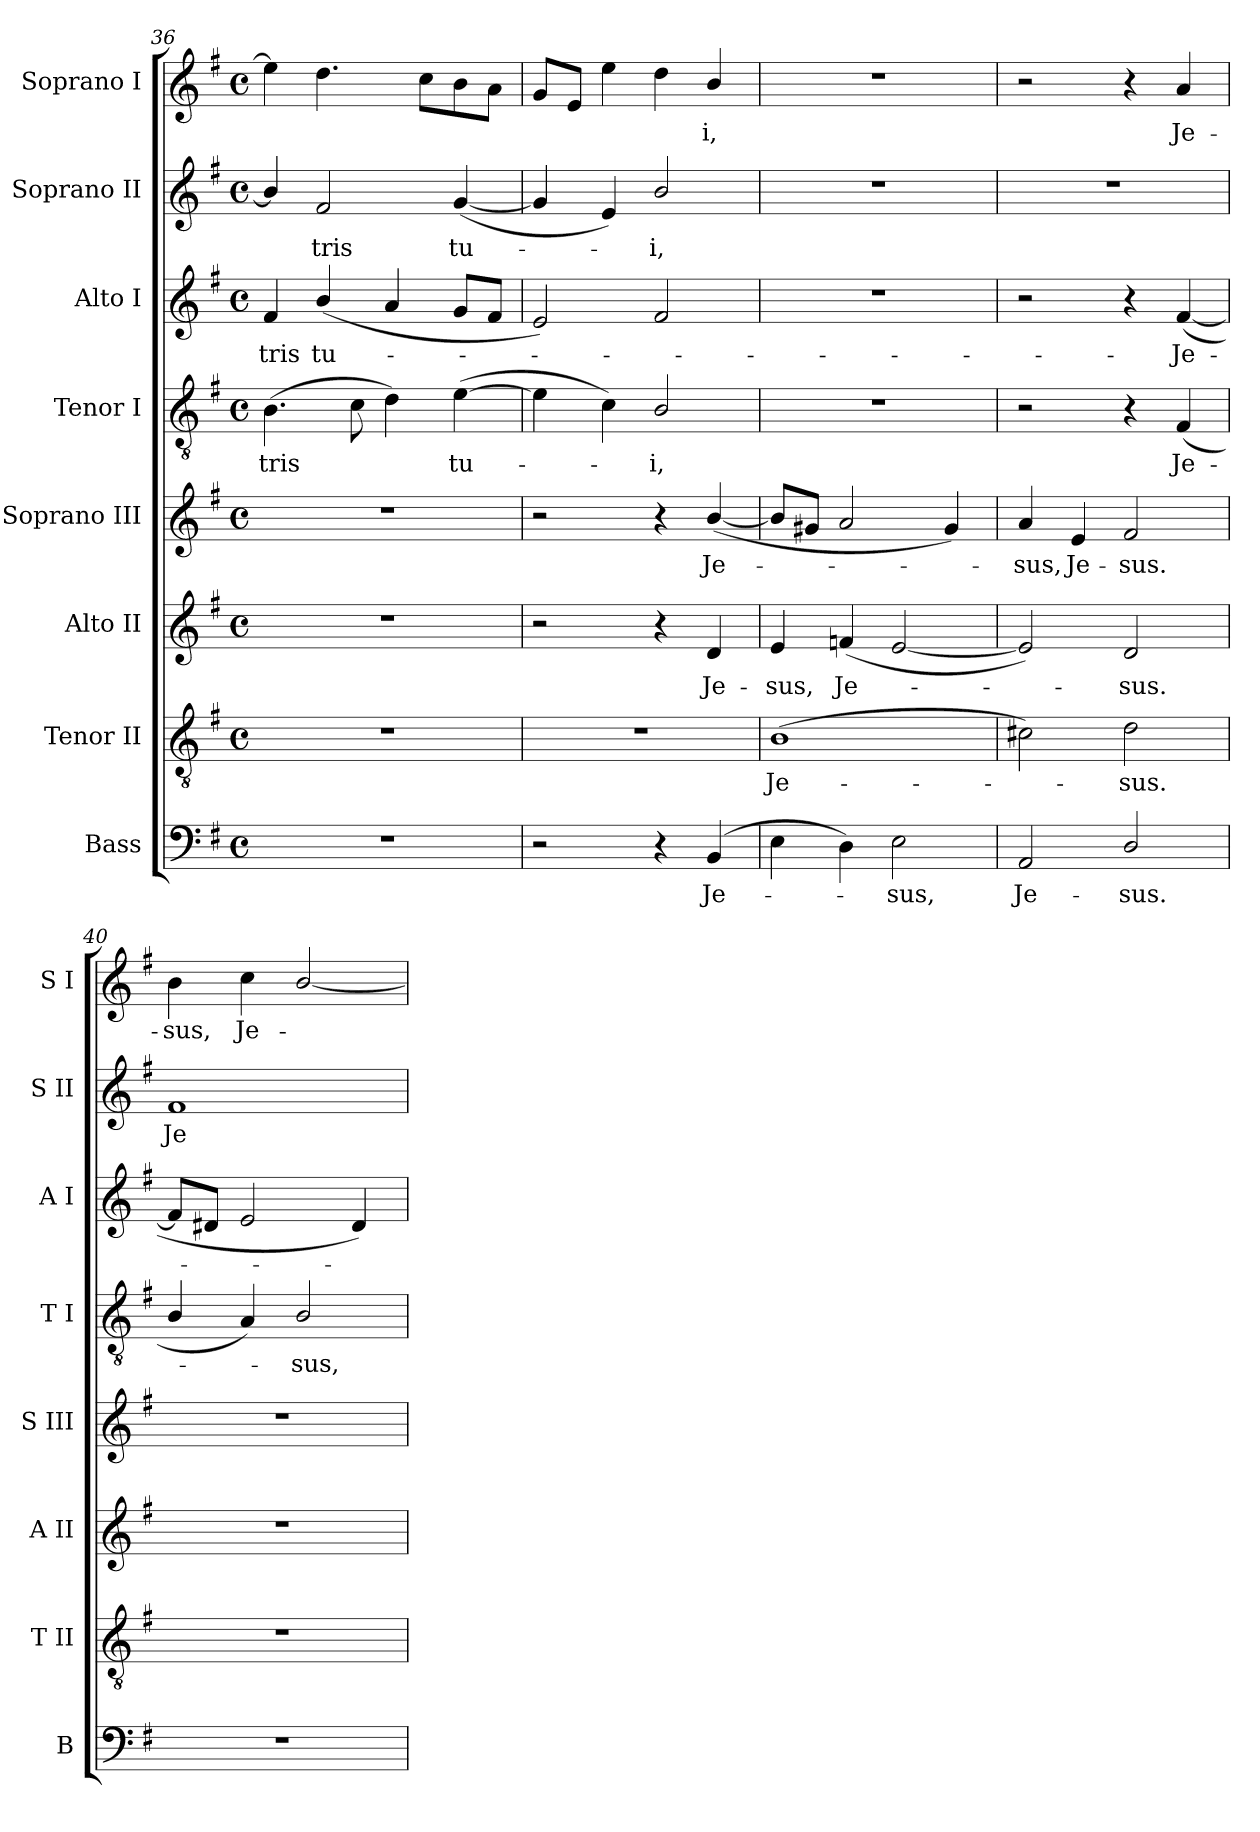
**kern	**text	**kern	**text	**kern	**text	**kern	**text	**kern	**text	**kern	**text	**kern	**text	**kern	**text
*part8	*part8	*part7	*part7	*part6	*part6	*part5	*part5	*part4	*part4	*part3	*part3	*part2	*part2	*part1	*part1
*staff8	*staff8	*staff7	*staff7	*staff6	*staff6	*staff5	*staff5	*staff4	*staff4	*staff3	*staff3	*staff2	*staff2	*staff1	*staff1
*I"Bass	*	*I"Tenor II	*	*I"Alto II	*	*I"Soprano III	*	*I"Tenor I	*	*I"Alto I	*	*I"Soprano II	*	*I"Soprano I	*
*I'B	*	*I'T II	*	*I'A II	*	*I'S III	*	*I'T I	*	*I'A I	*	*I'S II	*	*I'S I	*
!!LO:LB:g=z
*clefF4	*	*clefGv2	*	*clefG2	*	*clefG2	*	*clefGv2	*	*clefG2	*	*clefG2	*	*clefG2	*
*k[f#]	*	*k[f#]	*	*k[f#]	*	*k[f#]	*	*k[f#]	*	*k[f#]	*	*k[f#]	*	*k[f#]	*
*G:	*	*G:	*	*G:	*	*G:	*	*G:	*	*G:	*	*G:	*	*G:	*
*M4/4	*	*M4/4	*	*M4/4	*	*M4/4	*	*M4/4	*	*M4/4	*	*M4/4	*	*M4/4	*
*met(c)	*	*met(c)	*	*met(c)	*	*met(c)	*	*met(c)	*	*met(c)	*	*met(c)	*	*met(c)	*
=36	=36	=36	=36	=36	=36	=36	=36	=36	=36	=36	=36	=36	=36	=36	=36
!	!	!	!	!	!	!	!	!	!LO:LY:b	!	!LO:LY:b	!	!	!	!
1r	.	1r	.	1r	.	1r	.	(>4.B	-tris	4f#	-tris	4b/]	.	4ee]	.
!	!	!	!	!	!	!	!	!	!	!	!LO:LY:b	!	!LO:LY:b	!	!
.	.	.	.	.	.	.	.	.	.	(<4b/	tu-	2f#	tris	4.dd	.
.	.	.	.	.	.	.	.	8c	.	.	.	.	.	.	.
.	.	.	.	.	.	.	.	4d)	.	4a	.	.	.	.	.
.	.	.	.	.	.	.	.	.	.	.	.	.	.	8ccL	.
!	!	!	!	!	!	!	!	!	!LO:LY:b	!	!	!	!LO:LY:b	!	!
.	.	.	.	.	.	.	.	(>[4e	tu-	8gL	.	(<[4g	tu-	8b	.
.	.	.	.	.	.	.	.	.	.	8f#J	.	.	.	8aJ	.
=37	=37	=37	=37	=37	=37	=37	=37	=37	=37	=37	=37	=37	=37	=37	=37
2r	.	1r	.	2r	.	2r	.	4e]	.	2e)	.	4g]	.	8gL	.
.	.	.	.	.	.	.	.	.	.	.	.	.	.	8eJ	.
.	.	.	.	.	.	.	.	4c)	.	.	.	4e)	.	4ee	.
!	!	!	!	!	!	!	!	!	!LO:LY:b	!	!	!	!LO:LY:b	!	!
4r	.	.	.	4r	.	4r	.	2B/	i,	2f#	.	2b/	i,	4dd	.
!	!LO:LY:b	!	!	!	!LO:LY:b	!	!LO:LY:b	!	!	!	!	!	!	!	!LO:LY:b
(>4BB	Je-	.	.	4d	Je-	(<[4b/	Je-	.	.	.	.	.	.	4b/	i,
=38	=38	=38	=38	=38	=38	=38	=38	=38	=38	=38	=38	=38	=38	=38	=38
!	!	!	!LO:LY:b	!	!LO:LY:b	!	!	!	!	!	!	!	!	!	!
4E	.	(>1B	Je-	4e	-sus,	8bL]	.	1r	.	1r	.	1r	.	1r	.
.	.	.	.	.	.	8g#XJ	.	.	.	.	.	.	.	.	.
!	!	!	!	!	!LO:LY:b	!	!	!	!	!	!	!	!	!	!
4D)	.	.	.	(<4fn	Je-	2a	.	.	.	.	.	.	.	.	.
!	!LO:LY:b	!	!	!	!	!	!	!	!	!	!	!	!	!	!
2E	sus,	.	.	[2e	.	.	.	.	.	.	.	.	.	.	.
.	.	.	.	.	.	4g#)	.	.	.	.	.	.	.	.	.
=39	=39	=39	=39	=39	=39	=39	=39	=39	=39	=39	=39	=39	=39	=39	=39
!	!LO:LY:b	!	!	!	!	!	!LO:LY:b	!	!	!	!	!	!	!	!
2AA	Je-	2c#X)	.	2e])	.	4a	sus,	2r	.	2r	.	1r	.	2r	.
!	!	!	!	!	!	!	!LO:LY:b	!	!	!	!	!	!	!	!
.	.	.	.	.	.	4e	Je-	.	.	.	.	.	.	.	.
!	!LO:LY:b	!	!LO:LY:b	!	!LO:LY:b	!	!LO:LY:b	!	!	!	!	!	!	!	!
2D/	-sus.	2d	sus.	2d	sus.	2f#	-sus.	4r	.	4r	.	.	.	4r	.
!	!	!	!	!	!	!	!	!	!LO:LY:b	!	!LO:LY:b	!	!	!	!LO:LY:b
.	.	.	.	.	.	.	.	(<4F#	Je-	(<[4f#	Je-	.	.	4a	Je-
=40	=40	=40	=40	=40	=40	=40	=40	=40	=40	=40	=40	=40	=40	=40	=40
!	!	!	!	!	!	!	!	!	!	!	!	!	!LO:LY:b	!	!LO:LY:b
1r	.	1r	.	1r	.	1r	.	4B/	.	8f#L]	.	1f#	Je-	4b	-sus,
.	.	.	.	.	.	.	.	.	.	8d#XJ	.	.	.	.	.
!	!	!	!	!	!	!	!	!	!	!	!	!	!	!	!LO:LY:b
.	.	.	.	.	.	.	.	4A)	.	2e	.	.	.	4cc	Je-
!	!	!	!	!	!	!	!	!	!LO:LY:b	!	!	!	!	!	!
.	.	.	.	.	.	.	.	2B/	sus,	.	.	.	.	[2b/	.
.	.	.	.	.	.	.	.	.	.	4d#)	.	.	.	.	.
=	=	=	=	=	=	=	=	=	=	=	=	=	=	=	=
*-	*-	*-	*-	*-	*-	*-	*-	*-	*-	*-	*-	*-	*-	*-	*-
